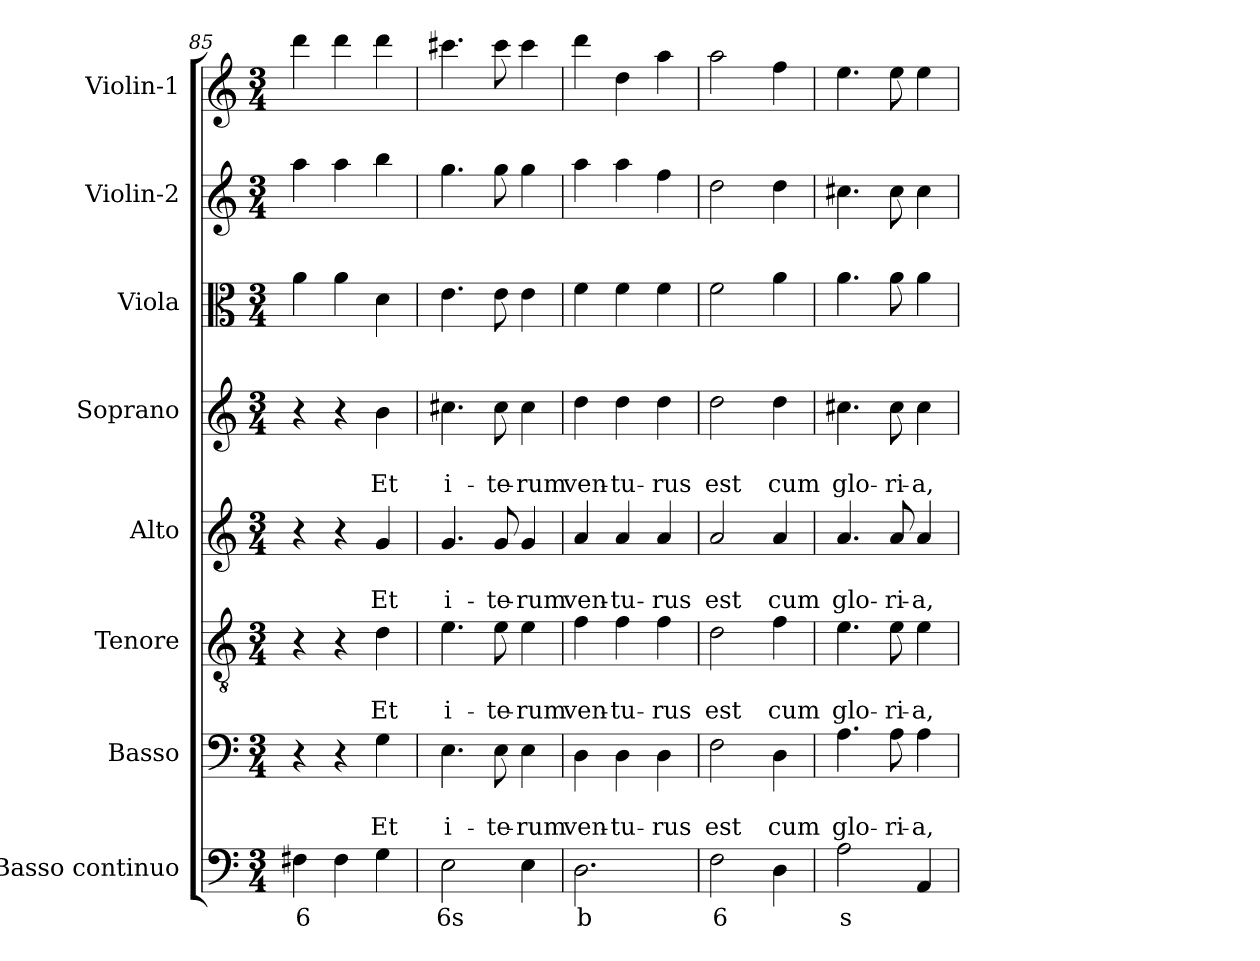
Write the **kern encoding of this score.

**kern	**text	**kern	**text	**text	**kern	**text	**text	**kern	**text	**text	**kern	**text	**text	**kern	**kern	**kern
*part8	*part8	*part7	*part7	*part7	*part6	*part6	*part6	*part5	*part5	*part5	*part4	*part4	*part4	*part3	*part2	*part1
*staff8	*staff8	*staff7	*staff7	*staff7	*staff6	*staff6	*staff6	*staff5	*staff5	*staff5	*staff4	*staff4	*staff4	*staff3	*staff2	*staff1
*I"Basso continuo	*	*I"Basso	*	*	*I"Tenore	*	*	*I"Alto	*	*	*I"Soprano	*	*	*I"Viola	*I"Violin-2	*I"Violin-1
*I'BC	*	*I'B	*	*	*I'T	*	*	*I'A	*	*	*I'S	*	*	*I'Va	*I'V2	*I'V1
*clefF4	*	*clefF4	*	*	*clefGv2	*	*	*clefG2	*	*	*clefG2	*	*	*clefC3	*clefG2	*clefG2
*k[]	*	*k[]	*	*	*k[]	*	*	*k[]	*	*	*k[]	*	*	*k[]	*k[]	*k[]
*C:	*	*C:	*	*	*C:	*	*	*C:	*	*	*C:	*	*	*C:	*C:	*C:
*M3/4	*	*M3/4	*	*	*M3/4	*	*	*M3/4	*	*	*M3/4	*	*	*M3/4	*M3/4	*M3/4
=85	=85	=85	=85	=85	=85	=85	=85	=85	=85	=85	=85	=85	=85	=85	=85	=85
!	!LO:LY:b	!	!	!	!	!	!	!	!	!	!	!	!	!	!	!
4F#X\	6	4r	.	.	4r	.	.	4r	.	.	4r	.	.	4a\	4aa\	4ddd\
4F#\	.	4r	.	.	4r	.	.	4r	.	.	4r	.	.	4a\	4aa\	4ddd\
!	!	!	!	!LO:LY:b	!	!	!LO:LY:b	!	!	!LO:LY:b	!	!	!LO:LY:b	!	!	!
4G\	.	4G\	.	Et	4d\	.	Et	4g/	.	Et	4b\	.	Et	4d\	4bb\	4ddd\
!!LO:LB:g=z
=86	=86	=86	=86	=86	=86	=86	=86	=86	=86	=86	=86	=86	=86	=86	=86	=86
!	!LO:LY:b	!	!	!LO:LY:b	!	!	!LO:LY:b	!	!	!LO:LY:b	!	!	!LO:LY:b	!	!	!
2E\	6s	4.E\	.	i-	4.e\	.	i-	4.g/	.	i-	4.cc#X\	.	i-	4.e\	4.gg\	4.ccc#X\
!	!	!	!	!LO:LY:b	!	!	!LO:LY:b	!	!	!LO:LY:b	!	!	!LO:LY:b	!	!	!
.	.	8E\	.	-te-	8e\	.	-te-	8g/	.	-te-	8cc#\	.	-te-	8e\	8gg\	8ccc#\
!	!	!	!	!LO:LY:b	!	!	!LO:LY:b	!	!	!LO:LY:b	!	!	!LO:LY:b	!	!	!
4E\	.	4E\	.	-rum	4e\	.	-rum	4g/	.	-rum	4cc#\	.	-rum	4e\	4gg\	4ccc#\
=87	=87	=87	=87	=87	=87	=87	=87	=87	=87	=87	=87	=87	=87	=87	=87	=87
!	!LO:LY:b	!	!	!LO:LY:b	!	!	!LO:LY:b	!	!	!LO:LY:b	!	!	!LO:LY:b	!	!	!
2.D\	b	4D\	.	ven-	4f\	.	ven-	4a/	.	ven-	4dd\	.	ven-	4f\	4aa\	4ddd\
!	!	!	!	!LO:LY:b	!	!	!LO:LY:b	!	!	!LO:LY:b	!	!	!LO:LY:b	!	!	!
.	.	4D\	.	-tu-	4f\	.	-tu-	4a/	.	-tu-	4dd\	.	-tu-	4f\	4aa\	4dd\
!	!	!	!	!LO:LY:b	!	!	!LO:LY:b	!	!	!LO:LY:b	!	!	!LO:LY:b	!	!	!
.	.	4D\	.	-rus	4f\	.	-rus	4a/	.	-rus	4dd\	.	-rus	4f\	4ff\	4aa\
=88	=88	=88	=88	=88	=88	=88	=88	=88	=88	=88	=88	=88	=88	=88	=88	=88
!	!LO:LY:b	!	!	!LO:LY:b	!	!	!LO:LY:b	!	!	!LO:LY:b	!	!	!LO:LY:b	!	!	!
2F\	6	2F\	.	est	2d\	.	est	2a/	.	est	2dd\	.	est	2f\	2dd\	2aa\
!	!	!	!	!LO:LY:b	!	!	!LO:LY:b	!	!	!LO:LY:b	!	!	!LO:LY:b	!	!	!
4D\	.	4D\	.	cum	4f\	.	cum	4a/	.	cum	4dd\	.	cum	4a\	4dd\	4ff\
=89	=89	=89	=89	=89	=89	=89	=89	=89	=89	=89	=89	=89	=89	=89	=89	=89
!	!LO:LY:b	!	!	!LO:LY:b	!	!	!LO:LY:b	!	!	!LO:LY:b	!	!	!LO:LY:b	!	!	!
2A\	s	4.A\	.	glo-	4.e\	.	glo-	4.a/	.	glo-	4.cc#X\	.	glo-	4.a\	4.cc#X\	4.ee\
!	!	!	!	!LO:LY:b	!	!	!LO:LY:b	!	!	!LO:LY:b	!	!	!LO:LY:b	!	!	!
.	.	8A\	.	-ri-	8e\	.	-ri-	8a/	.	-ri-	8cc#\	.	-ri-	8a\	8cc#\	8ee\
!	!	!	!	!LO:LY:b	!	!	!LO:LY:b	!	!	!LO:LY:b	!	!	!LO:LY:b	!	!	!
4AA/	.	4A\	.	-a,	4e\	.	-a,	4a/	.	-a,	4cc#\	.	-a,	4a\	4cc#\	4ee\
=	=	=	=	=	=	=	=	=	=	=	=	=	=	=	=	=
*-	*-	*-	*-	*-	*-	*-	*-	*-	*-	*-	*-	*-	*-	*-	*-	*-
